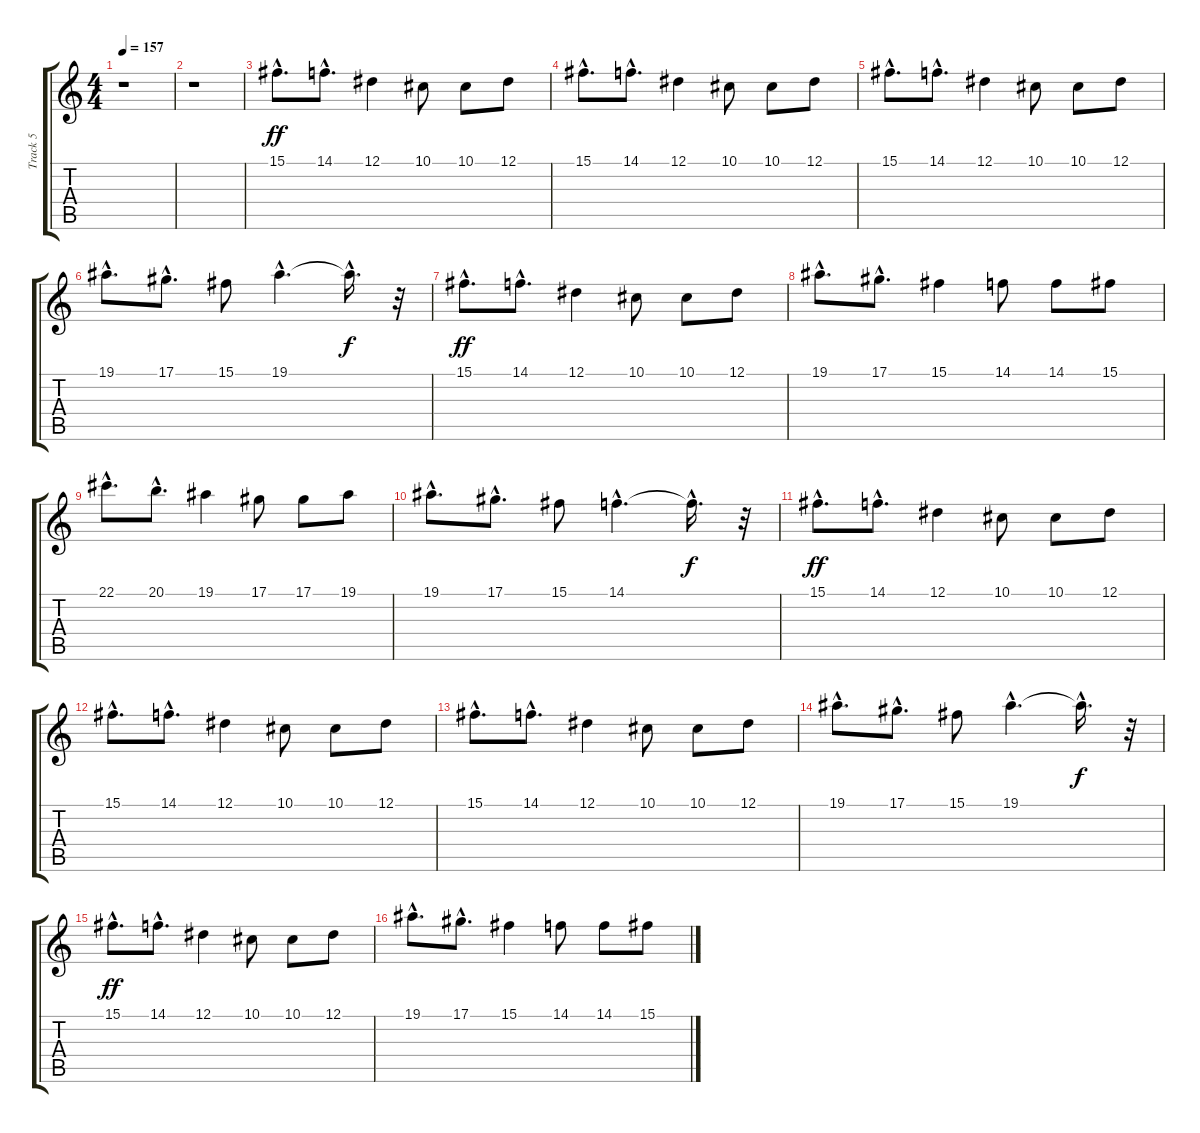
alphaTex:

\track ("Track 5" "Track 5") {instrument sopranosax}
\staff {score tabs}
\tuning (Eb4 Bb3 Gb3 Db3 Ab2 Eb2) {hide}
\ts (4 4)
\tempo 157
\clef g2
\ks c
r.1{dy ff} |
r.1 |
15.1{hac}.8{d} 14.1{hac}.8{d} 12.1.4 10.1.8 10.1.8 12.1.8 |
15.1{hac}.8{d} 14.1{hac}.8{d} 12.1.4 10.1.8 10.1.8 12.1.8 |
15.1{hac}.8{d} 14.1{hac}.8{d} 12.1.4 10.1.8 10.1.8 12.1.8 |
19.1{hac}.8{d} 17.1{hac}.8{d} 15.1.8 19.1{hac}.4{d} 19.1{hac t}.16{d dy f} r.32 |
15.1{hac}.8{d dy ff} 14.1{hac}.8{d} 12.1.4 10.1.8 10.1.8 12.1.8 |
19.1{hac}.8{d} 17.1{hac}.8{d} 15.1.4 14.1.8 14.1.8 15.1.8 |
22.1{hac}.8{d} 20.1{hac}.8{d} 19.1.4 17.1.8 17.1.8 19.1.8 |
19.1{hac}.8{d} 17.1{hac}.8{d} 15.1.8 14.1{hac}.4{d} 14.1{hac t}.16{d dy f} r.32 |
15.1{hac}.8{d dy ff} 14.1{hac}.8{d} 12.1.4 10.1.8 10.1.8 12.1.8 |
15.1{hac}.8{d} 14.1{hac}.8{d} 12.1.4 10.1.8 10.1.8 12.1.8 |
15.1{hac}.8{d} 14.1{hac}.8{d} 12.1.4 10.1.8 10.1.8 12.1.8 |
19.1{hac}.8{d} 17.1{hac}.8{d} 15.1.8 19.1{hac}.4{d} 19.1{hac t}.16{d dy f} r.32 |
15.1{hac}.8{d dy ff} 14.1{hac}.8{d} 12.1.4 10.1.8 10.1.8 12.1.8 |
19.1{hac}.8{d} 17.1{hac}.8{d} 15.1.4 14.1.8 14.1.8 15.1.8
